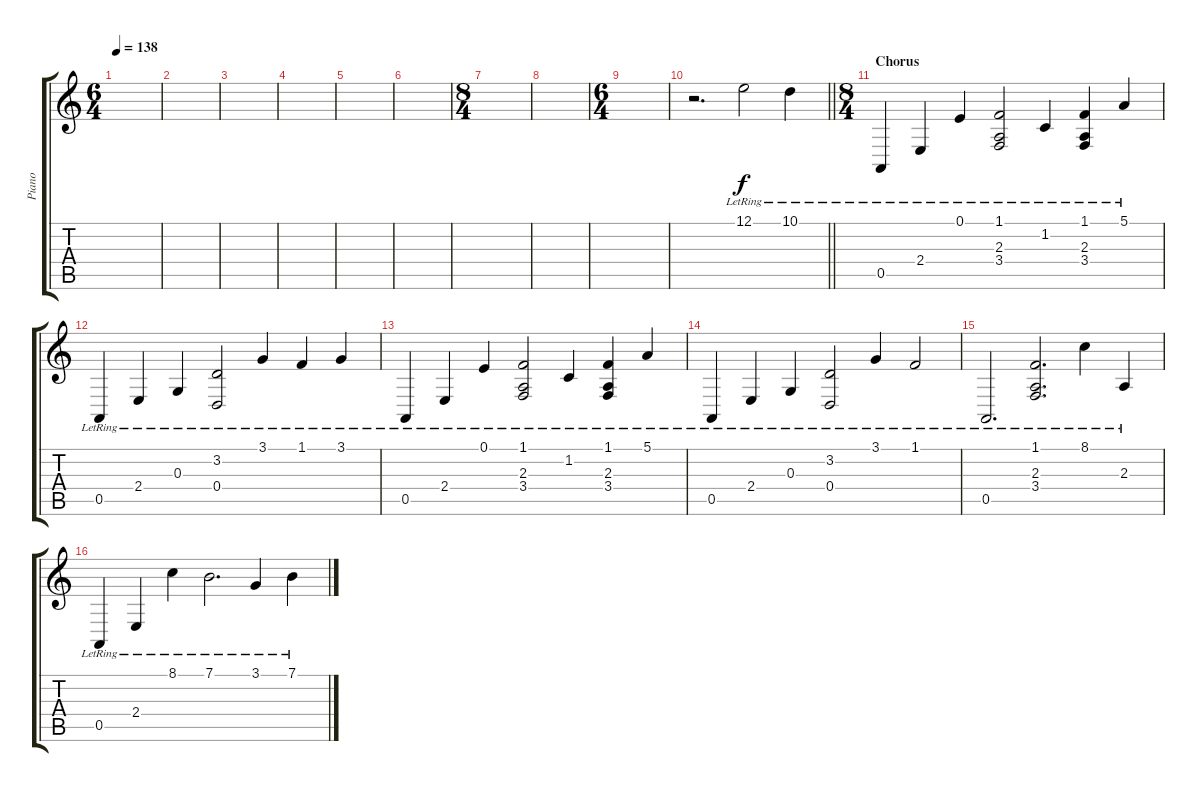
\track ("Piano" "Piano") {instrument acousticgrandpiano}
\staff {score tabs}
\tuning (E4 B3 G3 D3 A2 E2) {hide}
\ts (6 4)
\tempo 138
\clef g2
\ks c
|
|
|
|
|
|
\ts (8 4)
|
|
\ts (6 4)
|
\barLineRight lightlight
r.2{d} 12.1{lr}.2 10.1{lr}.4 |
\ts (8 4)
\section ("" "Chorus")
0.5{lr}.4 2.4{lr}.4 0.1{lr}.4 (1.1{lr} 2.3{lr} 3.4{lr}).2 1.2{lr}.4 (1.1{lr} 2.3{lr} 3.4{lr}).4 5.1{lr}.4 |
0.5{lr}.4 2.4{lr}.4 0.3{lr}.4 (3.2{lr} 0.4{lr}).2 3.1{lr}.4 1.1{lr}.4 3.1{lr}.4 |
0.5{lr}.4 2.4{lr}.4 0.1{lr}.4 (1.1{lr} 2.3{lr} 3.4{lr}).2 1.2{lr}.4 (1.1{lr} 2.3{lr} 3.4{lr}).4 5.1{lr}.4 |
0.5{lr}.4 2.4{lr}.4 0.3{lr}.4 (3.2{lr} 0.4{lr}).2 3.1{lr}.4 1.1{lr}.2 |
0.5{lr}.2{d} (1.1{lr} 2.3{lr} 3.4{lr}).2{d} 8.1{lr}.4 2.3{lr}.4 |
0.5{lr}.4 2.4{lr}.4 8.1{lr}.4 7.1{lr}.2{d} 3.1{lr}.4 7.1{lr}.4
